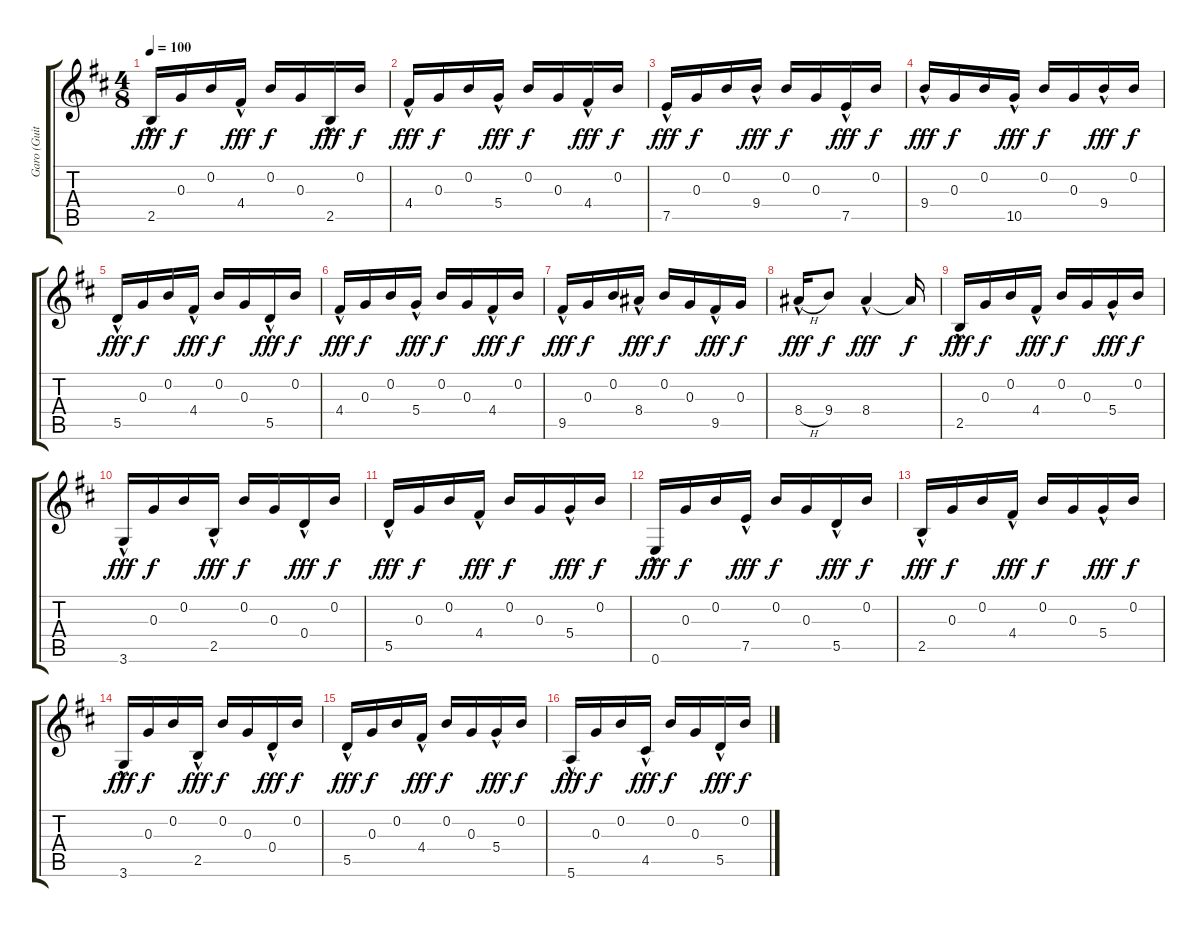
\track ("Garo (Guitarra Lider)" "Garo (Guit") {instrument acousticguitarnylon}
\staff {score tabs}
\tuning (E4 B3 G3 D3 A2 E2) {hide}
\ts (4 8)
\tempo 100
\clef g2
\ks bminor
2.5{hac}.16{dy fff} 0.3.16{dy f} 0.2.16 4.4{hac}.16{dy fff} 0.2.16{dy f} 0.3.16 2.5{hac}.16{dy fff} 0.2.16{dy f} |
4.4{hac}.16{dy fff} 0.3.16{dy f} 0.2.16 5.4{hac}.16{dy fff} 0.2.16{dy f} 0.3.16 4.4{hac}.16{dy fff} 0.2.16{dy f} |
7.5{hac}.16{dy fff} 0.3.16{dy f} 0.2.16 9.4{hac}.16{dy fff} 0.2.16{dy f} 0.3.16 7.5{hac}.16{dy fff} 0.2.16{dy f} |
9.4{hac}.16{dy fff} 0.3.16{dy f} 0.2.16 10.5{hac}.16{dy fff} 0.2.16{dy f} 0.3.16 9.4{hac}.16{dy fff} 0.2.16{dy f} |
5.5{hac}.16{dy fff} 0.3.16{dy f} 0.2.16 4.4{hac}.16{dy fff} 0.2.16{dy f} 0.3.16 5.5{hac}.16{dy fff} 0.2.16{dy f} |
4.4{hac}.16{dy fff} 0.3.16{dy f} 0.2.16 5.4{hac}.16{dy fff} 0.2.16{dy f} 0.3.16 4.4{hac}.16{dy fff} 0.2.16{dy f} |
9.5{hac}.16{dy fff} 0.3.16{dy f} 0.2.16 8.4{hac}.16{dy fff} 0.2.16{dy f} 0.3.16 9.5{hac}.16{dy fff} 0.3.16{dy f} |
8.4{h hac}.16{dy fff} 9.4.8{dy f} 8.4{hac}.4{dy fff} 8.4{t}.16{dy f} |
2.5{hac}.16{dy fff} 0.3.16{dy f} 0.2.16 4.4{hac}.16{dy fff} 0.2.16{dy f} 0.3.16 5.4{hac}.16{dy fff} 0.2.16{dy f} |
3.6{hac}.16{dy fff} 0.3.16{dy f} 0.2.16 2.5{hac}.16{dy fff} 0.2.16{dy f} 0.3.16 0.4{hac}.16{dy fff} 0.2.16{dy f} |
5.5{hac}.16{dy fff} 0.3.16{dy f} 0.2.16 4.4{hac}.16{dy fff} 0.2.16{dy f} 0.3.16 5.4{hac}.16{dy fff} 0.2.16{dy f} |
0.6{hac}.16{dy fff} 0.3.16{dy f} 0.2.16 7.5{hac}.16{dy fff} 0.2.16{dy f} 0.3.16 5.5{hac}.16{dy fff} 0.2.16{dy f} |
2.5{hac}.16{dy fff} 0.3.16{dy f} 0.2.16 4.4{hac}.16{dy fff} 0.2.16{dy f} 0.3.16 5.4{hac}.16{dy fff} 0.2.16{dy f} |
3.6{hac}.16{dy fff} 0.3.16{dy f} 0.2.16 2.5{hac}.16{dy fff} 0.2.16{dy f} 0.3.16 0.4{hac}.16{dy fff} 0.2.16{dy f} |
5.5{hac}.16{dy fff} 0.3.16{dy f} 0.2.16 4.4{hac}.16{dy fff} 0.2.16{dy f} 0.3.16 5.4{hac}.16{dy fff} 0.2.16{dy f} |
5.6{hac}.16{dy fff} 0.3.16{dy f} 0.2.16 4.5{hac}.16{dy fff} 0.2.16{dy f} 0.3.16 5.5{hac}.16{dy fff} 0.2.16{dy f}
